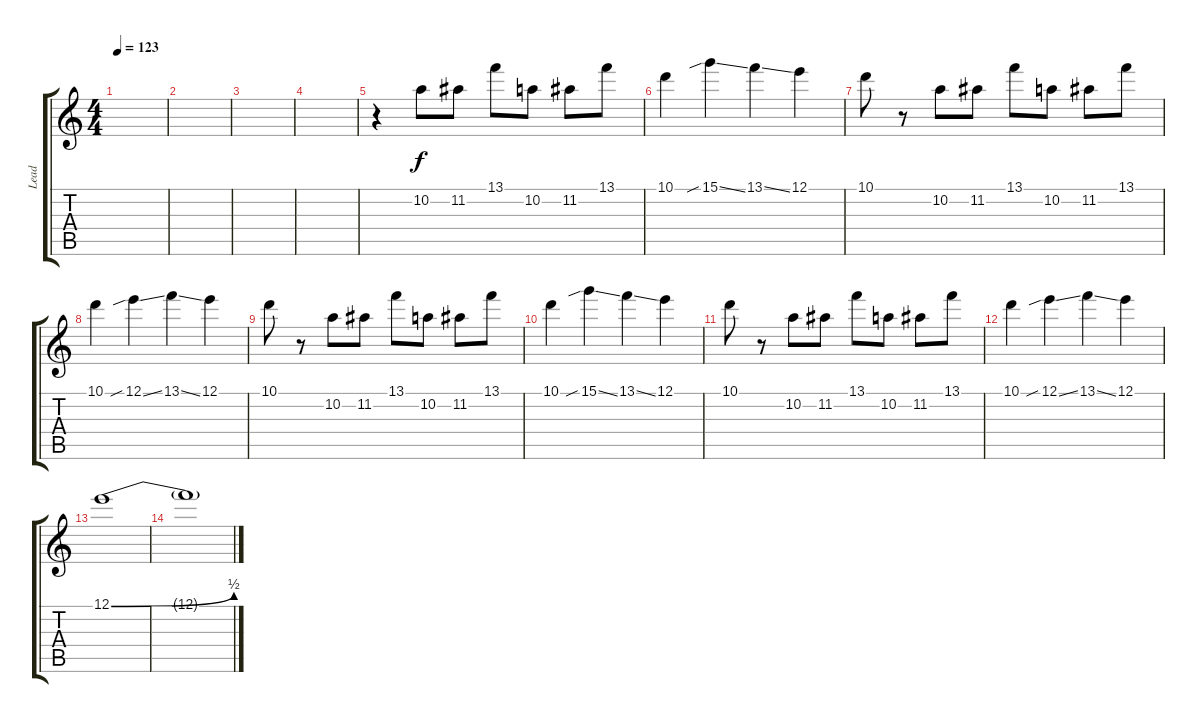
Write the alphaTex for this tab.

\track ("Lead" "Lead") {instrument overdrivenguitar}
\staff {score tabs}
\tuning (E4 B3 G3 D3 A2 E2) {hide}
\ts (4 4)
\tempo 123
\clef g2
\ks c
|
|
|
|
r.4 10.2.8 11.2.8 13.1.8 10.2.8 11.2.8 13.1.8 |
10.1.4 15.1{sib ss}.4 13.1{ss}.4 12.1.4 |
10.1.8 r.8 10.2.8 11.2.8 13.1.8 10.2.8 11.2.8 13.1.8 |
10.1.4 12.1{sib ss}.4 13.1{ss}.4 12.1.4 |
10.1.8 r.8 10.2.8 11.2.8 13.1.8 10.2.8 11.2.8 13.1.8 |
10.1.4 15.1{sib ss}.4 13.1{ss}.4 12.1.4 |
10.1.8 r.8 10.2.8 11.2.8 13.1.8 10.2.8 11.2.8 13.1.8 |
10.1.4 12.1{sib ss}.4 13.1{ss}.4 12.1.4 |
12.1{be (bend 0 0 60 2)}.1 |
12.1{t}.1
